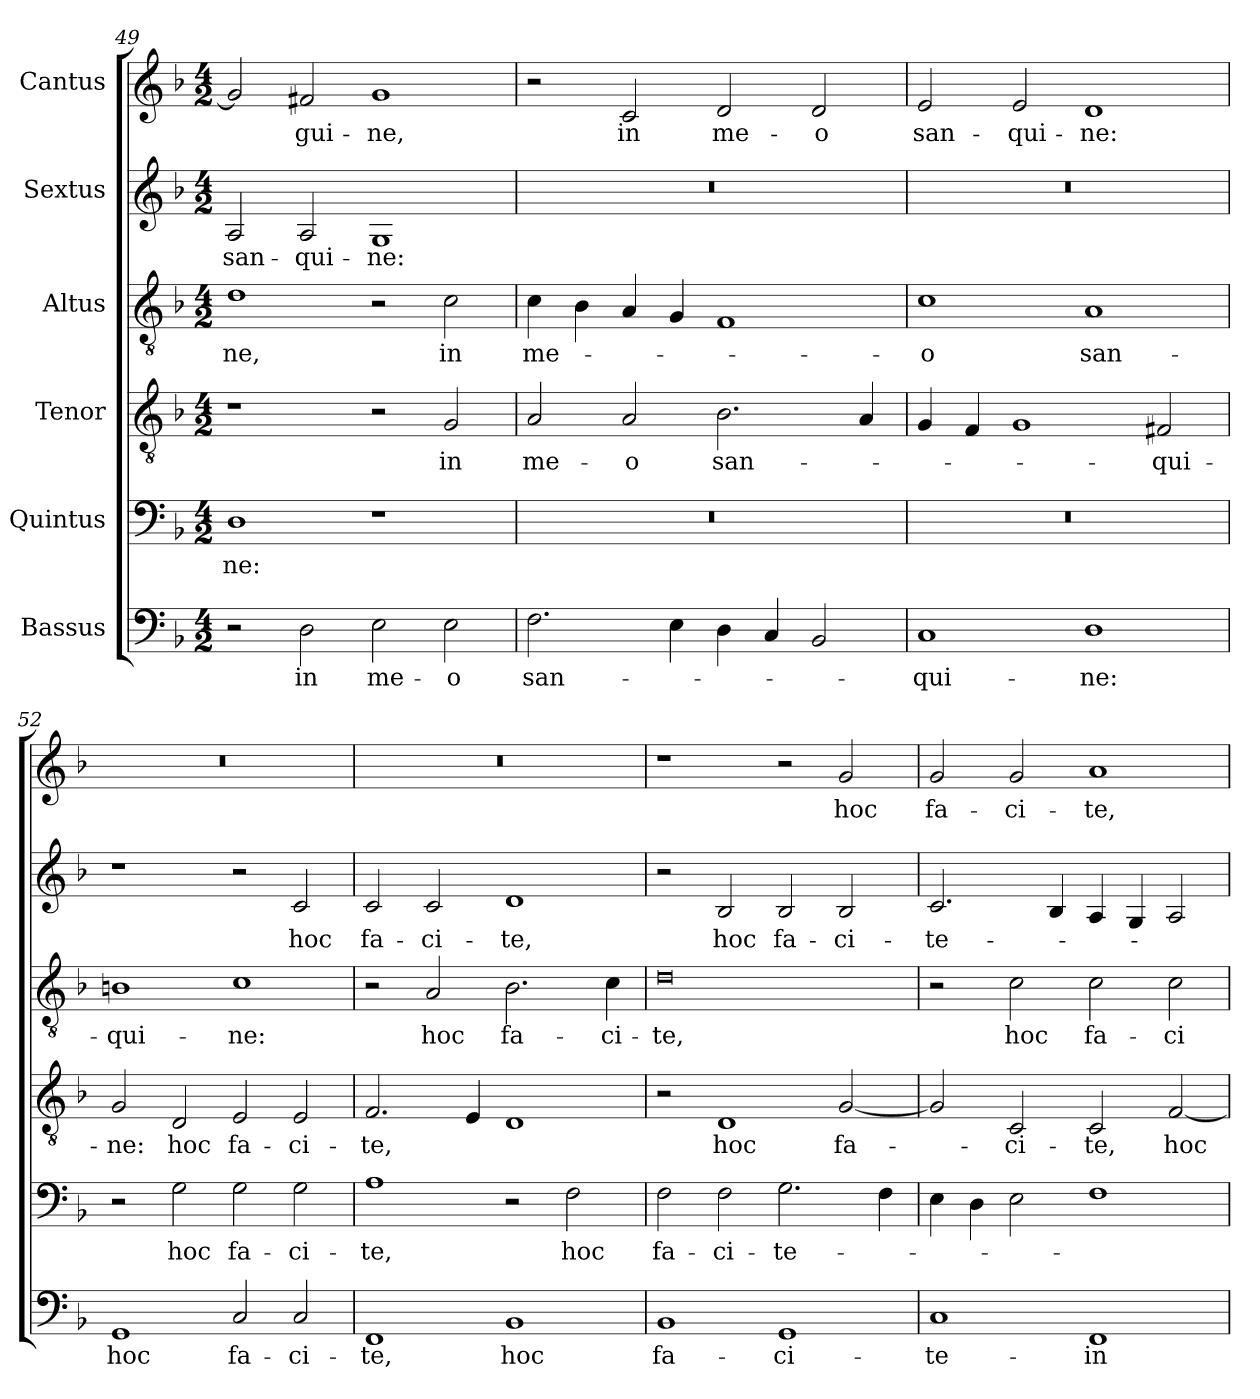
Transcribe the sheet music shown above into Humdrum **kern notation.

**kern	**text	**kern	**text	**kern	**text	**kern	**text	**kern	**text	**kern	**text
*part6	*part6	*part5	*part5	*part4	*part4	*part3	*part3	*part2	*part2	*part1	*part1
*staff6	*staff6	*staff5	*staff5	*staff4	*staff4	*staff3	*staff3	*staff2	*staff2	*staff1	*staff1
*I"Bassus	*	*I"Quintus	*	*I"Tenor	*	*I"Altus	*	*I"Sextus	*	*I"Cantus	*
*clefF4	*	*clefF4	*	*clefGv2	*	*clefGv2	*	*clefG2	*	*clefG2	*
*k[b-]	*	*k[b-]	*	*k[b-]	*	*k[b-]	*	*k[b-]	*	*k[b-]	*
*F:	*	*F:	*	*F:	*	*F:	*	*F:	*	*F:	*
*M4/2	*	*M4/2	*	*M4/2	*	*M4/2	*	*M4/2	*	*M4/2	*
=49	=49	=49	=49	=49	=49	=49	=49	=49	=49	=49	=49
!	!	!	!LO:LY:b	!	!	!	!LO:LY:b	!	!LO:LY:b	!	!
2r	.	1D	-ne:	1r	.	1d	-ne,	2A/	san-	2g/]	.
!	!LO:LY:b	!	!	!	!	!	!	!	!LO:LY:b	!	!LO:LY:b
2D\	in	.	.	.	.	.	.	2A/	-qui-	2f#X/	-gui-
!	!LO:LY:b	!	!	!	!	!	!	!	!LO:LY:b	!	!LO:LY:b
2E\	me-	1r	.	2r	.	2r	.	1G	-ne:	1g	-ne,
!	!LO:LY:b	!	!	!	!LO:LY:b	!	!LO:LY:b	!	!	!	!
2E\	-o	.	.	2G/	in	2c\	in	.	.	.	.
=50	=50	=50	=50	=50	=50	=50	=50	=50	=50	=50	=50
!	!LO:LY:b	!	!	!	!LO:LY:b	!	!LO:LY:b	!	!	!	!
2.F\	san-	0r	.	2A/	me-	4c\	me-	0r	.	2r	.
.	.	.	.	.	.	4B-\	.	.	.	.	.
!	!	!	!	!	!LO:LY:b	!	!	!	!	!	!LO:LY:b
.	.	.	.	2A/	-o	4A/	.	.	.	2c/	in
4E\	.	.	.	.	.	4G/	.	.	.	.	.
!	!	!	!	!	!LO:LY:b	!	!	!	!	!	!LO:LY:b
4D\	.	.	.	2.B-\	san-	1F	.	.	.	2d/	me-
4C/	.	.	.	.	.	.	.	.	.	.	.
!	!	!	!	!	!	!	!	!	!	!	!LO:LY:b
2BB-/	.	.	.	.	.	.	.	.	.	2d/	-o
.	.	.	.	4A/	.	.	.	.	.	.	.
!!LO:PB:g=z
=51	=51	=51	=51	=51	=51	=51	=51	=51	=51	=51	=51
!	!LO:LY:b	!	!	!	!	!	!LO:LY:b	!	!	!	!LO:LY:b
1C	-qui-	0r	.	4G/	.	1c	-o	0r	.	2e/	san-
.	.	.	.	4F/	.	.	.	.	.	.	.
!	!	!	!	!	!	!	!	!	!	!	!LO:LY:b
.	.	.	.	1G	.	.	.	.	.	2e/	-qui-
!	!LO:LY:b	!	!	!	!	!	!LO:LY:b	!	!	!	!LO:LY:b
1D	-ne:	.	.	.	.	1A	san-	.	.	1d	-ne:
!	!	!	!	!	!LO:LY:b	!	!	!	!	!	!
.	.	.	.	2F#X/	-qui-	.	.	.	.	.	.
=52	=52	=52	=52	=52	=52	=52	=52	=52	=52	=52	=52
!	!LO:LY:b	!	!	!	!LO:LY:b	!	!LO:LY:b	!	!	!	!
1GG	hoc	2r	.	2G/	-ne:	1Bn	-qui-	1r	.	0r	.
!	!	!	!LO:LY:b	!	!LO:LY:b	!	!	!	!	!	!
.	.	2G\	hoc	2D/	hoc	.	.	.	.	.	.
!	!LO:LY:b	!	!LO:LY:b	!	!LO:LY:b	!	!LO:LY:b	!	!	!	!
2C/	fa-	2G\	fa-	2E/	fa-	1c	-ne:	2r	.	.	.
!	!LO:LY:b	!	!LO:LY:b	!	!LO:LY:b	!	!	!	!LO:LY:b	!	!
2C/	-ci-	2G\	-ci-	2E/	-ci-	.	.	2c/	hoc	.	.
=53	=53	=53	=53	=53	=53	=53	=53	=53	=53	=53	=53
!	!LO:LY:b	!	!LO:LY:b	!	!LO:LY:b	!	!	!	!LO:LY:b	!	!
1FF	-te,	1A	-te,	2.F/	-te,	2r	.	2c/	fa-	0r	.
!	!	!	!	!	!	!	!LO:LY:b	!	!LO:LY:b	!	!
.	.	.	.	.	.	2A/	hoc	2c/	-ci-	.	.
.	.	.	.	4E/	.	.	.	.	.	.	.
!	!LO:LY:b	!	!	!	!	!	!LO:LY:b	!	!LO:LY:b	!	!
1BB-	hoc	2r	.	1D	.	2.B-\	fa-	1d	-te,	.	.
!	!	!	!LO:LY:b	!	!	!	!	!	!	!	!
.	.	2F\	hoc	.	.	.	.	.	.	.	.
!	!	!	!	!	!	!	!LO:LY:b	!	!	!	!
.	.	.	.	.	.	4c\	-ci-	.	.	.	.
=54	=54	=54	=54	=54	=54	=54	=54	=54	=54	=54	=54
!	!LO:LY:b	!	!LO:LY:b	!	!	!	!LO:LY:b	!	!	!	!
1BB-	fa-	2F\	fa-	2r	.	0d	-te,	2r	.	1r	.
!	!	!	!LO:LY:b	!	!LO:LY:b	!	!	!	!LO:LY:b	!	!
.	.	2F\	-ci-	1D	hoc	.	.	2B-/	hoc	.	.
!	!LO:LY:b	!	!LO:LY:b	!	!	!	!	!	!LO:LY:b	!	!
1GG	-ci-	2.G\	-te-	.	.	.	.	2B-/	fa-	2r	.
!	!	!	!	!	!LO:LY:b	!	!	!	!LO:LY:b	!	!LO:LY:b
.	.	.	.	[2G/	fa-	.	.	2B-/	-ci-	2g/	hoc
.	.	4F\	.	.	.	.	.	.	.	.	.
!!LO:LB:g=z
=55	=55	=55	=55	=55	=55	=55	=55	=55	=55	=55	=55
!	!LO:LY:b	!	!	!	!	!	!	!	!LO:LY:b	!	!LO:LY:b
1C	-te-	4E\	.	2G/]	.	2r	.	2.c/	-te-	2g/	fa-
.	.	4D\	.	.	.	.	.	.	.	.	.
!	!	!	!	!	!LO:LY:b	!	!LO:LY:b	!	!	!	!LO:LY:b
.	.	2E\	.	2C/	-ci-	2c\	hoc	.	.	2g/	-ci-
.	.	.	.	.	.	.	.	4B-/	.	.	.
!	!LO:LY:b	!	!	!	!LO:LY:b	!	!LO:LY:b	!	!	!	!LO:LY:b
1FF	-in	1F	.	2C/	-te,	2c\	fa-	4A/	.	1a	-te,
.	.	.	.	.	.	.	.	4G/	.	.	.
!	!	!	!	!	!LO:LY:b	!	!LO:LY:b	!	!	!	!
.	.	.	.	[2F/	hoc	2c\	-ci-	2A/	.	.	.
=	=	=	=	=	=	=	=	=	=	=	=
*-	*-	*-	*-	*-	*-	*-	*-	*-	*-	*-	*-
